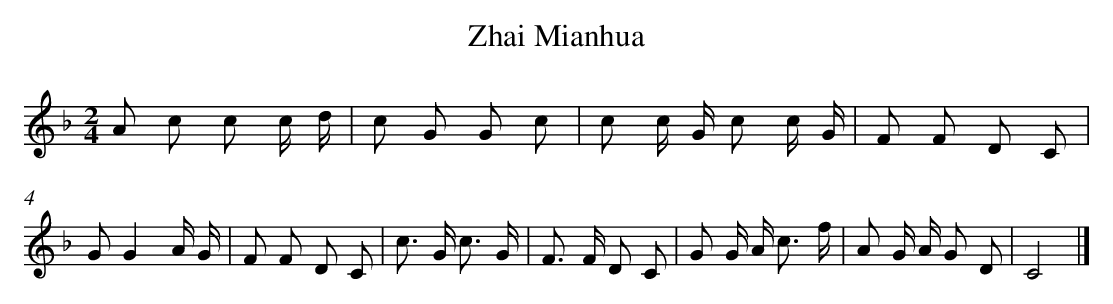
X:1
T: Zhai Mianhua
L: 1/8
M: 2/4
K: F
A c c c/ d/ [I:setbarnb 1]|
c G G c |
c c/ G/ c c/ G/ |
F F D C |
GG2A/ G/ |
F F D C |
c> G c3/ G/ |
F> F D C |
G G/ A< c f/ |
A G/ A/ G D |
C4 |]
